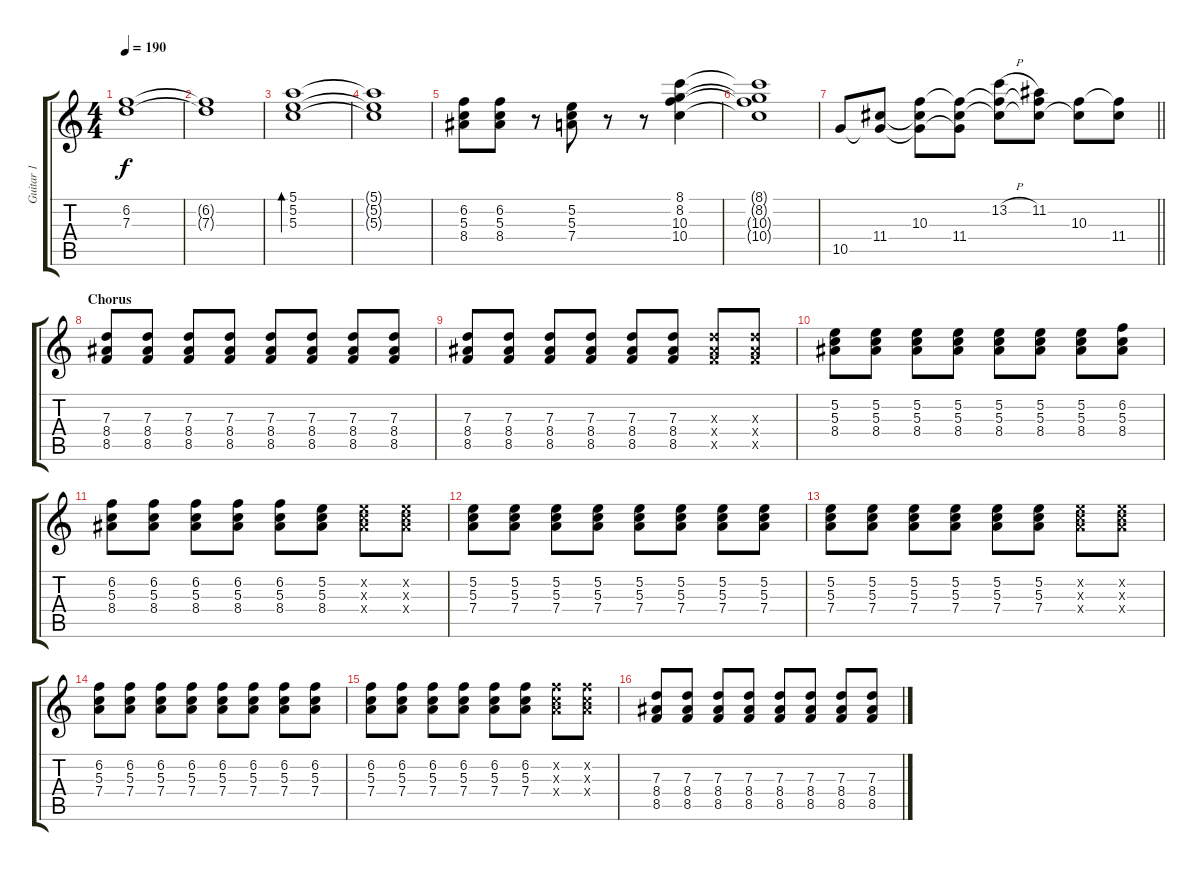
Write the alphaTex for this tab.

\track ("Guitar 1" "Guitar 1") {instrument overdrivenguitar}
\staff {score tabs}
\tuning (E4 B3 G3 D3 A2 E2) {hide}
\ts (4 4)
\tempo 190
\clef g2
\ks c
(6.2{t} 7.3{t}).1{dy f} |
(6.2{t} 7.3{t}).1 |
(5.1 5.2 5.3).1{bd 60} |
(5.1{t} 5.2{t} 5.3{t}).1 |
(6.2 5.3 8.4).8{instrument overdrivenguitar} (6.2 5.3 8.4).8 r.8 (5.2 5.3 7.4).8 r.8 r.8 (8.1 8.2 10.3 10.4).4 |
(8.1{t} 8.2{t} 10.3{t} 10.4{t}).1 |
\barLineRight lightlight
10.5.8 (11.4 10.5{t}).8 (10.3 11.4{t} 10.5{t}).8 (10.3{t} 11.4 10.5{t}).8 (13.2{h} 10.3{t} 11.4{t}).8 (11.2 10.3{t} 11.4{t}).8 (10.3 11.4{t}).8 (10.3{t} 11.4).8 |
\section ("" "Chorus")
(7.3 8.4 8.5).8 (7.3 8.4 8.5).8 (7.3 8.4 8.5).8 (7.3 8.4 8.5).8 (7.3 8.4 8.5).8 (7.3 8.4 8.5).8 (7.3 8.4 8.5).8 (7.3 8.4 8.5).8 |
(7.3 8.4 8.5).8 (7.3 8.4 8.5).8 (7.3 8.4 8.5).8 (7.3 8.4 8.5).8 (7.3 8.4 8.5).8 (7.3 8.4 8.5).8 (7.3{x} 8.4{x} 8.5{x}).8 (7.3{x} 8.4{x} 8.5{x}).8 |
(5.2 5.3 8.4).8 (5.2 5.3 8.4).8 (5.2 5.3 8.4).8 (5.2 5.3 8.4).8 (5.2 5.3 8.4).8 (5.2 5.3 8.4).8 (5.2 5.3 8.4).8 (6.2 5.3 8.4).8 |
(6.2 5.3 8.4).8 (6.2 5.3 8.4).8 (6.2 5.3 8.4).8 (6.2 5.3 8.4).8 (6.2 5.3 8.4).8 (5.2 5.3 8.4).8 (5.2{x} 5.3{x} 8.4{x}).8 (5.2{x} 5.3{x} 8.4{x}).8 |
(5.2 5.3 7.4).8 (5.2 5.3 7.4).8 (5.2 5.3 7.4).8 (5.2 5.3 7.4).8 (5.2 5.3 7.4).8 (5.2 5.3 7.4).8 (5.2 5.3 7.4).8 (5.2 5.3 7.4).8 |
(5.2 5.3 7.4).8 (5.2 5.3 7.4).8 (5.2 5.3 7.4).8 (5.2 5.3 7.4).8 (5.2 5.3 7.4).8 (5.2 5.3 7.4).8 (5.2{x} 5.3{x} 7.4{x}).8 (5.2{x} 5.3{x} 7.4{x}).8 |
(6.2 5.3 7.4).8 (6.2 5.3 7.4).8 (6.2 5.3 7.4).8 (6.2 5.3 7.4).8 (6.2 5.3 7.4).8 (6.2 5.3 7.4).8 (6.2 5.3 7.4).8 (6.2 5.3 7.4).8 |
(6.2 5.3 7.4).8 (6.2 5.3 7.4).8 (6.2 5.3 7.4).8 (6.2 5.3 7.4).8 (6.2 5.3 7.4).8 (6.2 5.3 7.4).8 (6.2{x} 5.3{x} 7.4{x}).8 (6.2{x} 5.3{x} 7.4{x}).8 |
(7.3 8.4 8.5).8 (7.3 8.4 8.5).8 (7.3 8.4 8.5).8 (7.3 8.4 8.5).8 (7.3 8.4 8.5).8 (7.3 8.4 8.5).8 (7.3 8.4 8.5).8 (7.3 8.4 8.5).8
